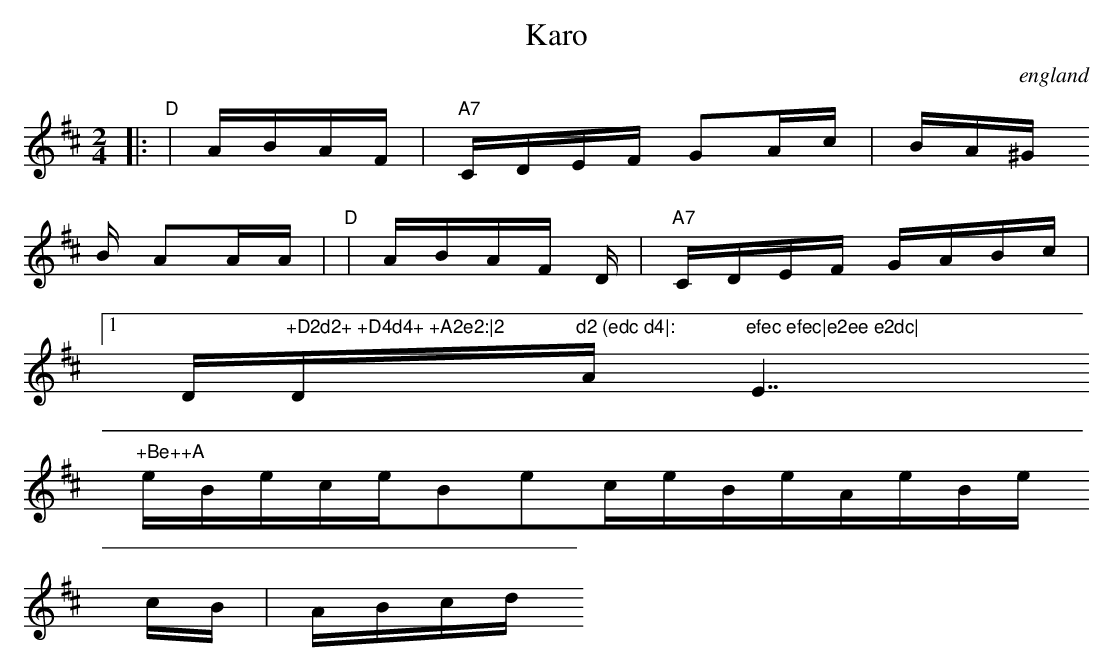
X:1
T:Karo
O:england
M:2/4
L:1/16
K:D
|:"D"+Af++Ag++Af++Ae+ +D2d2++D2d2+|ABAF +D2A2+ +D2A2+|"A7"CDEF G2Ac|BA^G
B
A2AA|"D"+Af++Ag++Af++Ae+ +D2d2++D2d2+|ABAF +D2A2++DA+D|"A7"CDEF GABc|1"
D"+D2d2+ +D4d4+ +A2e2:|2"D"d2 (edc d4|:"A"efec efec|e2ee e2dc|"E7"+Be++A
e++Be++ce+ +B2e2+cB| ABcd e3+ce+|"A"efec efec|e2ee e2dc|"E7"+Be++Ae++Be+
+ce+ +B2e2+cB| ABcd +A4a4:|
